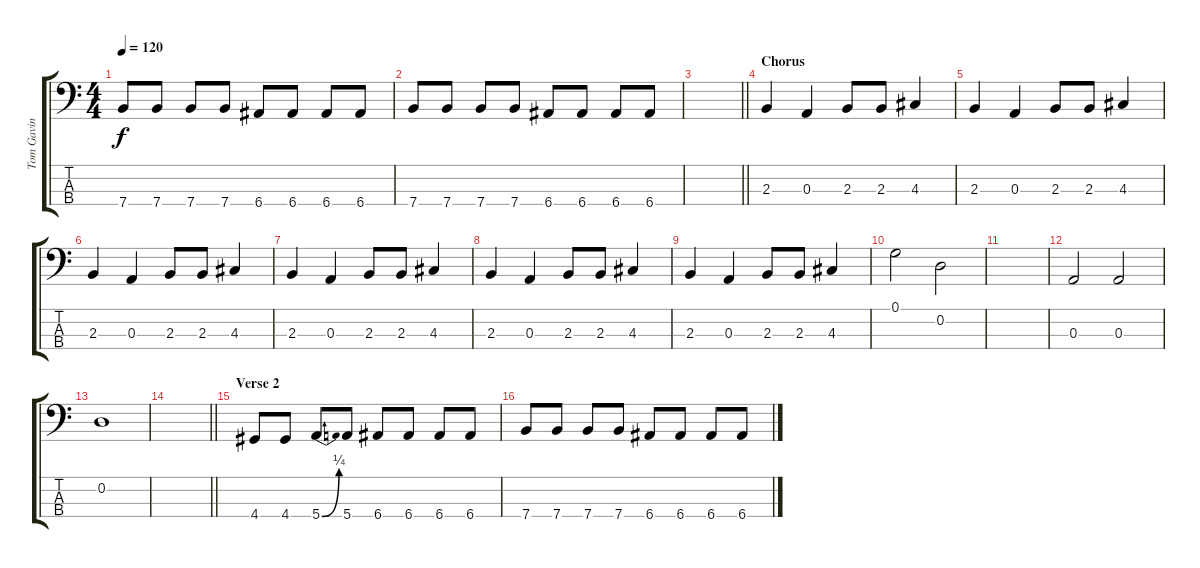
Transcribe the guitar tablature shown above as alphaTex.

\track ("Tom Gavin" "Tom Gavin") {instrument electricbassfinger}
\staff {score tabs}
\tuning (G2 D2 A1 E1) {hide}
\ts (4 4)
\tempo 120
\clef f4
\ks c
7.4.8{dy f} 7.4.8 7.4.8 7.4.8 6.4.8 6.4.8 6.4.8 6.4.8 |
7.4.8 7.4.8 7.4.8 7.4.8 6.4.8 6.4.8 6.4.8 6.4.8 |
\barLineRight lightlight
|
\section ("" "Chorus")
2.3.4 0.3.4 2.3.8 2.3.8 4.3.4 |
2.3.4 0.3.4 2.3.8 2.3.8 4.3.4 |
2.3.4 0.3.4 2.3.8 2.3.8 4.3.4 |
2.3.4 0.3.4 2.3.8 2.3.8 4.3.4 |
2.3.4 0.3.4 2.3.8 2.3.8 4.3.4 |
2.3.4 0.3.4 2.3.8 2.3.8 4.3.4 |
0.1.2 0.2.2 |
|
0.3.2 0.3.2 |
0.2.1 |
\barLineRight lightlight
|
\section ("" "Verse 2")
4.4.8 4.4.8 5.4{be (bend 0 0 60 1)}.8 5.4.8 6.4.8 6.4.8 6.4.8 6.4.8 |
7.4.8 7.4.8 7.4.8 7.4.8 6.4.8 6.4.8 6.4.8 6.4.8
